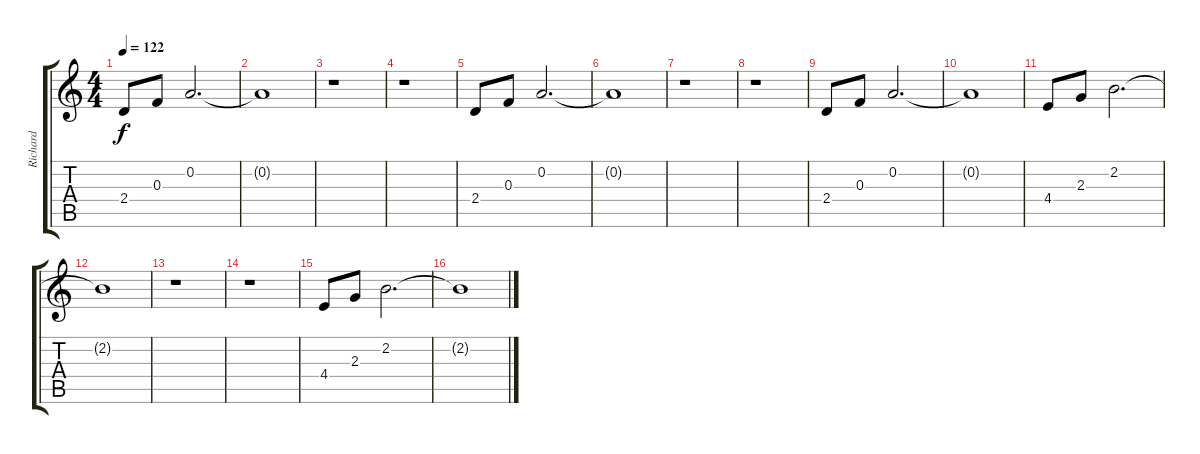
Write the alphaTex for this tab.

\track ("Richard " "Richard ") {instrument distortionguitar}
\staff {score tabs}
\tuning (D4 A3 F3 C3 G2 C2) {hide}
\ts (4 4)
\tempo 122
\clef g2
\ks c
2.4.8{dy f} 0.3.8 0.2.2{d} |
0.2{t}.1 |
r.1 |
r.1 |
2.4.8 0.3.8 0.2.2{d} |
0.2{t}.1 |
r.1 |
r.1 |
2.4.8 0.3.8 0.2.2{d} |
0.2{t}.1 |
4.4.8 2.3.8 2.2.2{d} |
2.2{t}.1 |
r.1 |
r.1 |
4.4.8 2.3.8 2.2.2{d} |
2.2{t}.1
